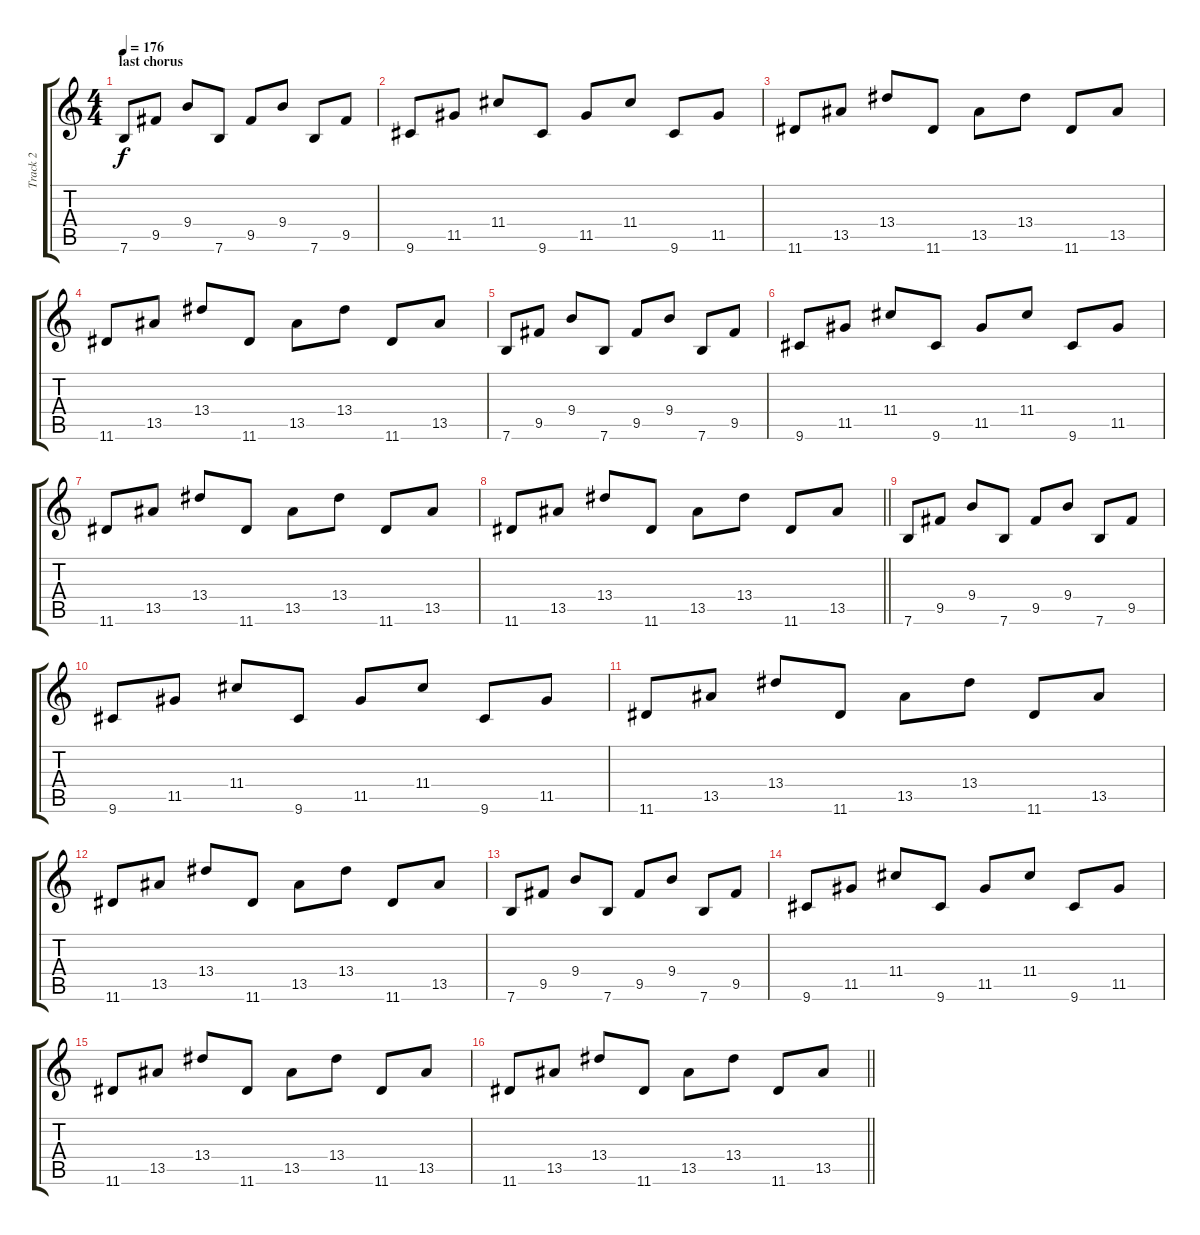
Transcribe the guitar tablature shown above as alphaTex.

\track ("Track 2" "Track 2") {instrument overdrivenguitar}
\staff {score tabs}
\tuning (E4 B3 G3 D3 A2 E2) {hide}
\ts (4 4)
\section ("" "last chorus")
\tempo 176
\clef g2
\ks c
7.6.8{dy f} 9.5.8 9.4.8 7.6.8 9.5.8 9.4.8 7.6.8 9.5.8 |
9.6.8 11.5.8 11.4.8 9.6.8 11.5.8 11.4.8 9.6.8 11.5.8 |
11.6.8 13.5.8 13.4.8 11.6.8 13.5.8 13.4.8 11.6.8 13.5.8 |
11.6.8 13.5.8 13.4.8 11.6.8 13.5.8 13.4.8 11.6.8 13.5.8 |
7.6.8 9.5.8 9.4.8 7.6.8 9.5.8 9.4.8 7.6.8 9.5.8 |
9.6.8 11.5.8 11.4.8 9.6.8 11.5.8 11.4.8 9.6.8 11.5.8 |
11.6.8 13.5.8 13.4.8 11.6.8 13.5.8 13.4.8 11.6.8 13.5.8 |
\barLineRight lightlight
11.6.8 13.5.8 13.4.8 11.6.8 13.5.8 13.4.8 11.6.8 13.5.8 |
7.6.8 9.5.8 9.4.8 7.6.8 9.5.8 9.4.8 7.6.8 9.5.8 |
9.6.8 11.5.8 11.4.8 9.6.8 11.5.8 11.4.8 9.6.8 11.5.8 |
11.6.8 13.5.8 13.4.8 11.6.8 13.5.8 13.4.8 11.6.8 13.5.8 |
11.6.8 13.5.8 13.4.8 11.6.8 13.5.8 13.4.8 11.6.8 13.5.8 |
7.6.8 9.5.8 9.4.8 7.6.8 9.5.8 9.4.8 7.6.8 9.5.8 |
9.6.8 11.5.8 11.4.8 9.6.8 11.5.8 11.4.8 9.6.8 11.5.8 |
11.6.8 13.5.8 13.4.8 11.6.8 13.5.8 13.4.8 11.6.8 13.5.8 |
\barLineRight lightlight
11.6.8 13.5.8 13.4.8 11.6.8 13.5.8 13.4.8 11.6.8 13.5.8
